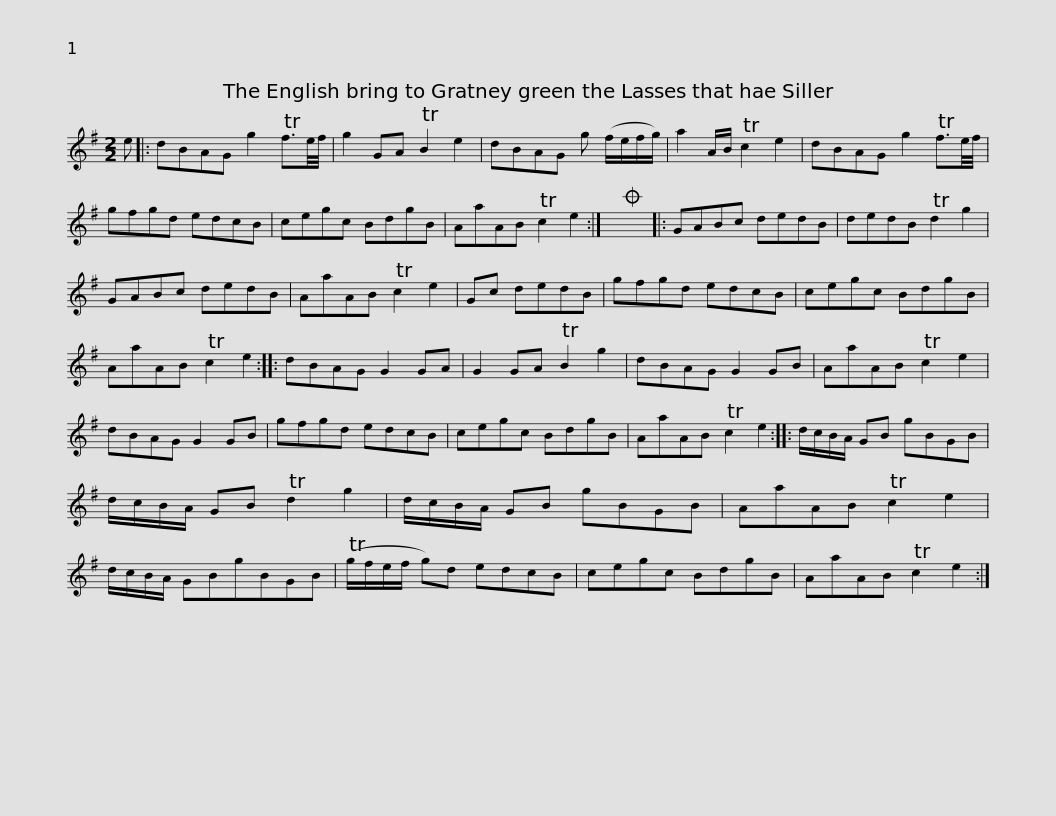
X:1
L:1/8
M:2/2
I:linebreak $
K:G
V:1 treble
V:1
 e |: dBAG g2 Tf3/2e/4f/4 | g2 GA TB2 e2 | dBAG g (f/e/f/g/) | a2 A/B/ Tc2 e2 | %5
 dBAG g2 Tf3/2e/4f/4 |$ gfgd edcB | cegc BdgB | AaAB Tc2 e2 :|O x8 |: %10
 GABc dedB | dedB Td2 g2 |$ GABc dedB | AaAB Tc2 e2 | Gc dedB | %15
 gfgd edcB | cegc BdgB | AaAB Tc2 e2 ::$ dBAG G2 GA | G2 GA TB2 g2 | %20
 dBAG G2 GB | AaAB Tc2 e2 | dBAG G2 GB | gfgd edcB |$ cegc BdgB | %25
 AaAB Tc2 e2 :: d/c/B/A/ GB gBGB | d/c/B/A/ GB Td2 g2 | d/c/B/A/ GB gBGB |$ AaAB Tc2 e2 | %30
 d/c/B/A/ GBgBGB | (Tg/f/e/f/ g)d edcB | cegc BdgB | AaAB Tc2 e2 :| %34
